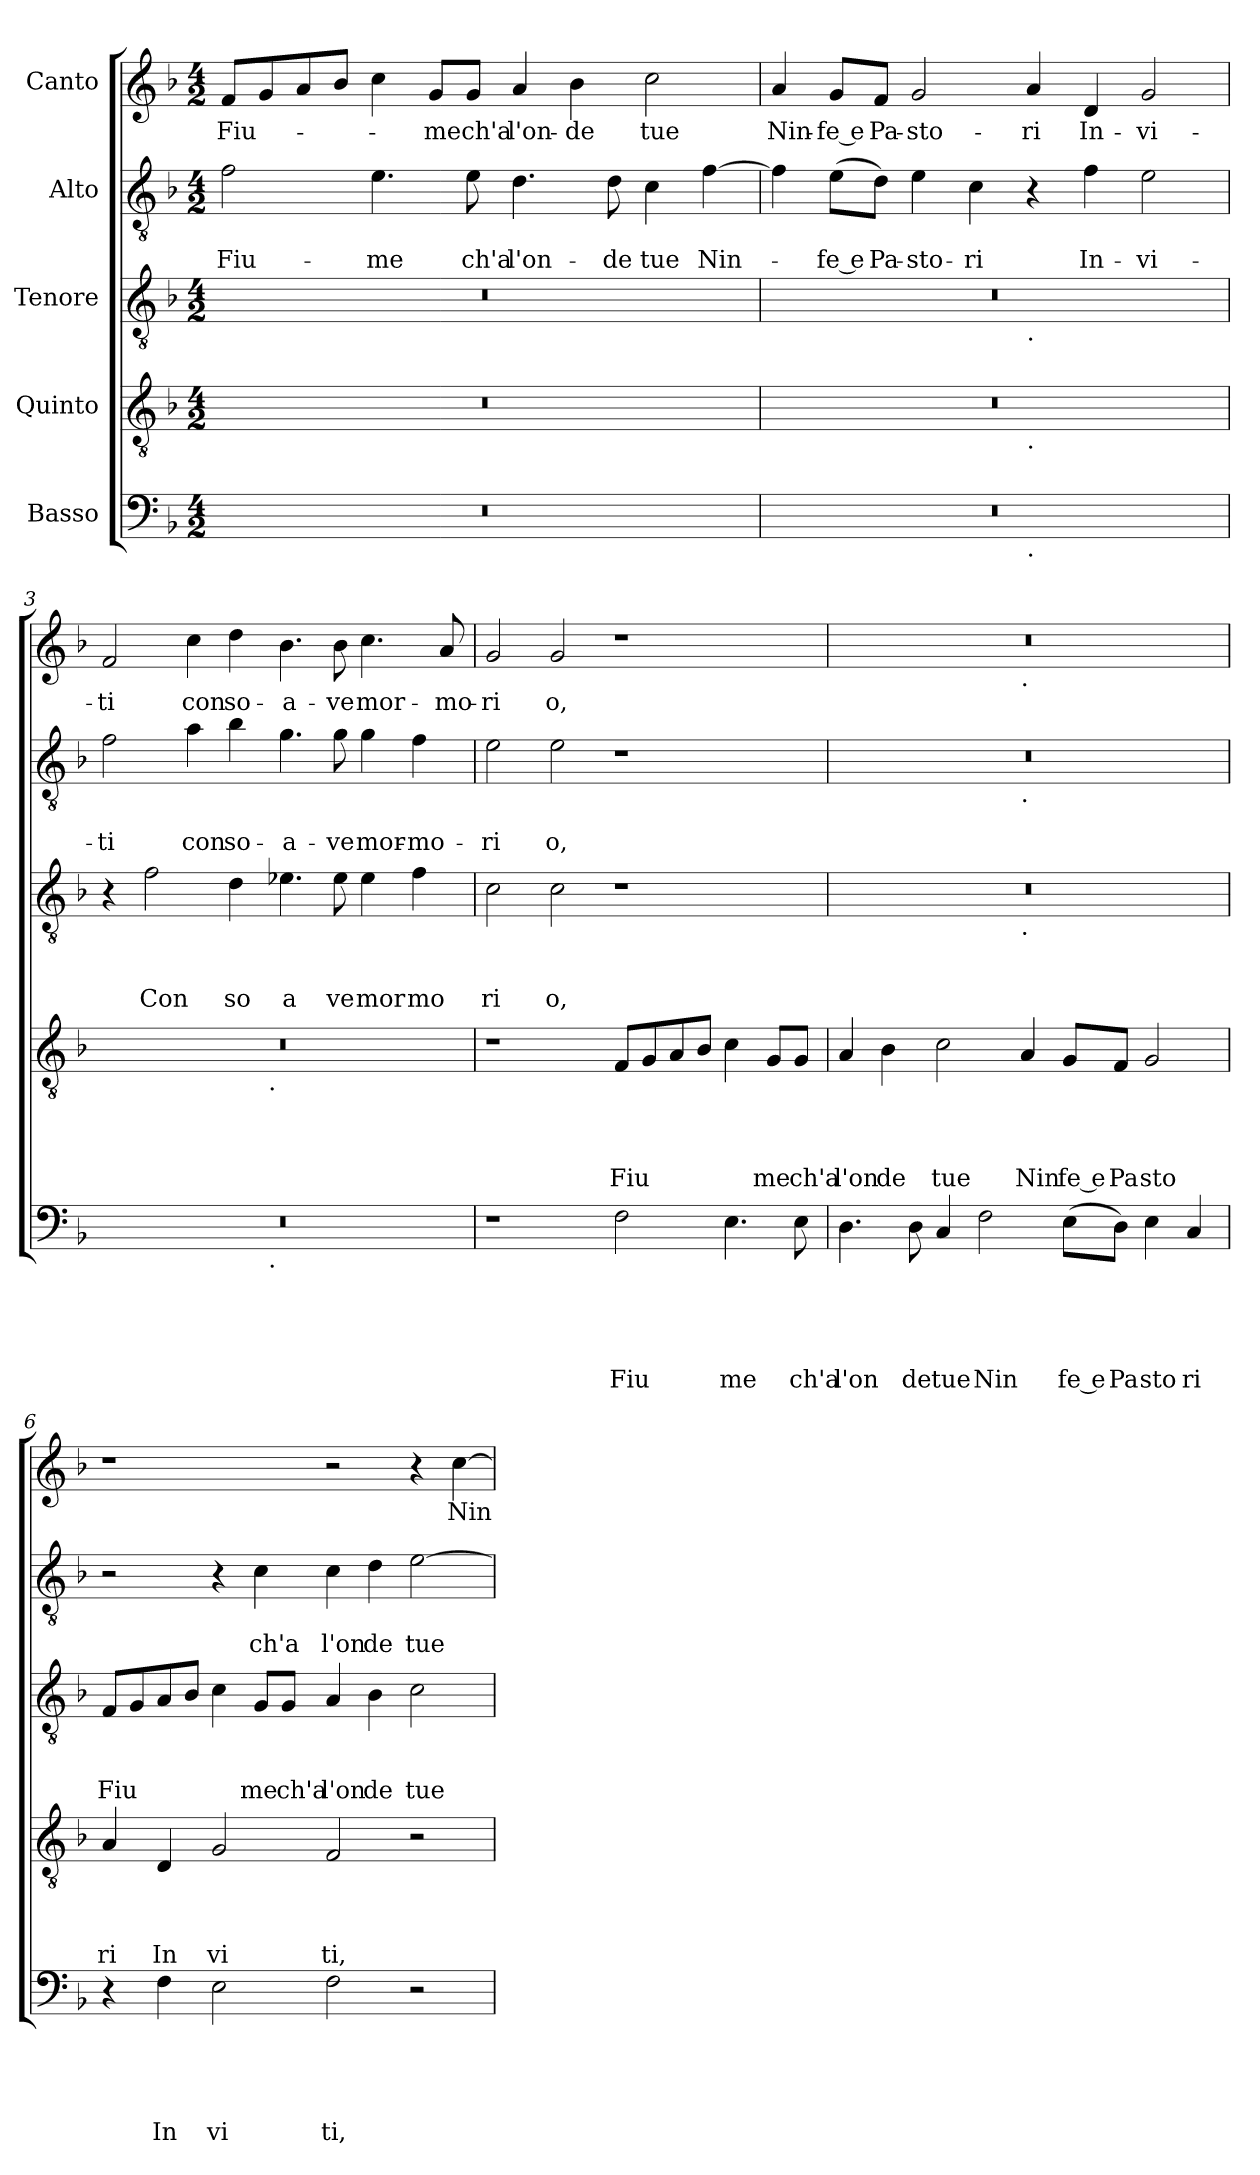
**kern	**text	**text	**text	**text	**text	**kern	**text	**text	**text	**text	**kern	**text	**text	**text	**kern	**text	**text	**kern	**text
*part5	*part5	*part5	*part5	*part5	*part5	*part4	*part4	*part4	*part4	*part4	*part3	*part3	*part3	*part3	*part2	*part2	*part2	*part1	*part1
*staff5	*staff5	*staff5	*staff5	*staff5	*staff5	*staff4	*staff4	*staff4	*staff4	*staff4	*staff3	*staff3	*staff3	*staff3	*staff2	*staff2	*staff2	*staff1	*staff1
*I"Basso	*	*	*	*	*	*I"Quinto	*	*	*	*	*I"Tenore	*	*	*	*I"Alto	*	*	*I"Canto	*
*clefF4	*	*	*	*	*	*clefGv2	*	*	*	*	*clefGv2	*	*	*	*clefGv2	*	*	*clefG2	*
*k[b-]	*	*	*	*	*	*k[b-]	*	*	*	*	*k[b-]	*	*	*	*k[b-]	*	*	*k[b-]	*
*F:	*	*	*	*	*	*F:	*	*	*	*	*F:	*	*	*	*F:	*	*	*F:	*
*M4/2	*	*	*	*	*	*M4/2	*	*	*	*	*M4/2	*	*	*	*M4/2	*	*	*M4/2	*
=1	=1	=1	=1	=1	=1	=1	=1	=1	=1	=1	=1	=1	=1	=1	=1	=1	=1	=1	=1
!	!	!	!	!	!	!	!	!	!	!	!	!	!	!	!	!	!LO:LY:b	!	!LO:LY:b
0r	.	.	.	.	.	0r	.	.	.	.	0r	.	.	.	2f\	.	Fiu-	8f/L	Fiu-
.	.	.	.	.	.	.	.	.	.	.	.	.	.	.	.	.	.	8g/	.
.	.	.	.	.	.	.	.	.	.	.	.	.	.	.	.	.	.	8a/	.
.	.	.	.	.	.	.	.	.	.	.	.	.	.	.	.	.	.	8b-/J	.
!	!	!	!	!	!	!	!	!	!	!	!	!	!	!	!	!	!LO:LY:b	!	!
.	.	.	.	.	.	.	.	.	.	.	.	.	.	.	4.e\	.	-me	4cc\	.
!	!	!	!	!	!	!	!	!	!	!	!	!	!	!	!	!	!	!	!LO:LY:b
.	.	.	.	.	.	.	.	.	.	.	.	.	.	.	.	.	.	8g/L	-me
!	!	!	!	!	!	!	!	!	!	!	!	!	!	!	!	!	!LO:LY:b	!	!LO:LY:b
.	.	.	.	.	.	.	.	.	.	.	.	.	.	.	8e\	.	ch'a	8g/J	ch'a
!	!	!	!	!	!	!	!	!	!	!	!	!	!	!	!	!	!LO:LY:b	!	!LO:LY:b
.	.	.	.	.	.	.	.	.	.	.	.	.	.	.	4.d\	.	l'on-	4a/	l'on-
!	!	!	!	!	!	!	!	!	!	!	!	!	!	!	!	!	!	!	!LO:LY:b
.	.	.	.	.	.	.	.	.	.	.	.	.	.	.	.	.	.	4b-\	-de
!	!	!	!	!	!	!	!	!	!	!	!	!	!	!	!	!	!LO:LY:b	!	!
.	.	.	.	.	.	.	.	.	.	.	.	.	.	.	8d\	.	-de	.	.
!	!	!	!	!	!	!	!	!	!	!	!	!	!	!	!	!	!LO:LY:b	!	!LO:LY:b
.	.	.	.	.	.	.	.	.	.	.	.	.	.	.	4c\	.	tue	2cc\	tue
!	!	!	!	!	!	!	!	!	!	!	!	!	!	!	!	!	!LO:LY:b	!	!
.	.	.	.	.	.	.	.	.	.	.	.	.	.	.	[>4f\	.	Nin-	.	.
=2	=2	=2	=2	=2	=2	=2	=2	=2	=2	=2	=2	=2	=2	=2	=2	=2	=2	=2	=2
!	!	!	!	!	!	!	!	!	!	!	!	!	!	!	!	!	!	!	!LO:LY:b
*^	*	*	*	*	*	*^	*	*	*	*	*^	*	*	*	*	*	*	*	*
0r	1ryy	.	.	.	.	.	0r	1ryy	.	.	.	.	0r	1ryy	.	.	.	4f\]	.	.	4a/	Nin-
!	!	!	!	!	!	!	!	!	!	!	!	!	!	!	!	!	!	!	!	!LO:LY:b:rj	!	!LO:LY:b:rj
.	.	.	.	.	.	.	.	.	.	.	.	.	.	.	.	.	.	(<8e\L	.	-fe e	8g/L	-fe e
!	!	!	!	!	!	!	!	!	!	!	!	!	!	!	!	!	!	!	!	!LO:LY:b	!	!LO:LY:b
.	.	.	.	.	.	.	.	.	.	.	.	.	.	.	.	.	.	8d\J)	.	Pa-	8f/J	Pa-
!	!	!	!	!	!	!	!	!	!	!	!	!	!	!	!	!	!	!	!	!LO:LY:b	!	!LO:LY:b
.	.	.	.	.	.	.	.	.	.	.	.	.	.	.	.	.	.	4e\	.	-sto-	2g/	-sto-
!	!	!	!	!	!	!	!	!	!	!	!	!	!	!	!	!	!	!	!	!LO:LY:b	!	!
.	.	.	.	.	.	.	.	.	.	.	.	.	.	.	.	.	.	4c\	.	-ri	.	.
!	!	!	!	!	!	!	!	!	!	!	!	!	!	!LO:TX:b:t=.	!	!	!	!	!	!	!	!
!	!	!	!	!	!	!	!	!LO:TX:b:t=.	!	!	!	!	!	!	!	!	!	!	!	!	!	!
!	!LO:TX:b:t=.	!	!	!	!	!	!	!	!	!	!	!	!	!	!	!	!	!	!	!	!	!
!	!	!	!	!	!	!	!	!	!	!	!	!	!	!	!	!	!	!	!	!	!	!LO:LY:b
.	1ryy	.	.	.	.	.	.	1ryy	.	.	.	.	.	1ryy	.	.	.	4r	.	.	4a/	-ri
!	!	!	!	!	!	!	!	!	!	!	!	!	!	!	!	!	!	!	!	!LO:LY:b	!	!LO:LY:b
.	.	.	.	.	.	.	.	.	.	.	.	.	.	.	.	.	.	4f\	.	In-	4d/	In-
!	!	!	!	!	!	!	!	!	!	!	!	!	!	!	!	!	!	!	!	!LO:LY:b	!	!LO:LY:b
.	.	.	.	.	.	.	.	.	.	.	.	.	.	.	.	.	.	2e\	.	-vi-	2g/	-vi-
=3	=3	=3	=3	=3	=3	=3	=3	=3	=3	=3	=3	=3	=3	=3	=3	=3	=3	=3	=3	=3	=3	=3
!	!	!	!	!	!	!	!	!	!	!	!	!	!	!	!	!	!	!	!	!LO:LY:b	!	!LO:LY:b
*	*	*	*	*	*	*	*	*	*	*	*	*	*v	*v	*	*	*	*	*	*	*	*
0r	2ryy	.	.	.	.	.	0r	2ryy	.	.	.	.	4r	.	.	.	2f\	.	-ti	2f/	-ti
!	!	!	!	!	!	!	!	!	!	!	!	!	!	!	!	!LO:LY:b	!	!	!	!	!
.	.	.	.	.	.	.	.	.	.	.	.	.	2f\	.	.	Con	.	.	.	.	.
!	!	!	!	!	!	!	!	!	!	!	!	!	!	!	!	!	!	!	!LO:LY:b	!	!LO:LY:b
.	4...ryy	.	.	.	.	.	.	4...ryy	.	.	.	.	.	.	.	.	4a\	.	con	4cc\	con
!	!	!	!	!	!	!	!	!	!	!	!	!	!	!	!	!LO:LY:b	!	!	!LO:LY:b	!	!LO:LY:b
.	.	.	.	.	.	.	.	.	.	.	.	.	4d\	.	.	so	4b-\	.	so-	4dd\	so-
!	!	!	!	!	!	!	!	!LO:TX:b:t=.	!	!	!	!	!	!	!	!	!	!	!	!	!
!	!LO:TX:b:t=.	!	!	!	!	!	!	!	!	!	!	!	!	!	!	!	!	!	!	!	!
.	1ryy	.	.	.	.	.	.	1ryy	.	.	.	.	.	.	.	.	.	.	.	.	.
!	!	!	!	!	!	!	!	!	!	!	!	!	!	!	!	!LO:LY:b	!	!	!LO:LY:b	!	!LO:LY:b
.	.	.	.	.	.	.	.	.	.	.	.	.	4.e-X\	.	.	a	4.g\	.	-a-	4.b-\	-a-
!	!	!	!	!	!	!	!	!	!	!	!	!	!	!	!	!LO:LY:b	!	!	!LO:LY:b	!	!LO:LY:b
.	.	.	.	.	.	.	.	.	.	.	.	.	8e-\	.	.	ve	8g\	.	-ve	8b-\	-ve
!	!	!	!	!	!	!	!	!	!	!	!	!	!	!	!	!LO:LY:b	!	!	!LO:LY:b	!	!LO:LY:b
.	.	.	.	.	.	.	.	.	.	.	.	.	4e-\	.	.	mor	4g\	.	mor-	4.cc\	mor-
!	!	!	!	!	!	!	!	!	!	!	!	!	!	!	!	!LO:LY:b	!	!	!LO:LY:b	!	!
.	.	.	.	.	.	.	.	.	.	.	.	.	4f\	.	.	mo	4f\	.	-mo-	.	.
!	!	!	!	!	!	!	!	!	!	!	!	!	!	!	!	!	!	!	!	!	!LO:LY:b
.	.	.	.	.	.	.	.	.	.	.	.	.	.	.	.	.	.	.	.	8a/	-mo-
.	32ryy	.	.	.	.	.	.	32ryy	.	.	.	.	.	.	.	.	.	.	.	.	.
!!LO:LB:g=z
=4	=4	=4	=4	=4	=4	=4	=4	=4	=4	=4	=4	=4	=4	=4	=4	=4	=4	=4	=4	=4	=4
!	!	!	!	!	!	!	!	!	!	!	!	!	!	!	!	!LO:LY:b	!	!	!LO:LY:b	!	!LO:LY:b
*v	*v	*	*	*	*	*	*	*	*	*	*	*	*	*	*	*	*	*	*	*	*
*	*	*	*	*	*	*v	*v	*	*	*	*	*	*	*	*	*	*	*	*	*
1r	.	.	.	.	.	1r	.	.	.	.	2c\	.	.	ri	2e\	.	-ri	2g/	-ri
!	!	!	!	!	!	!	!	!	!	!	!	!	!	!LO:LY:b	!	!	!LO:LY:b	!	!LO:LY:b
.	.	.	.	.	.	.	.	.	.	.	2c\	.	.	o,	2e\	.	o,	2g/	o,
!	!	!	!	!	!LO:LY:b	!	!	!	!	!LO:LY:b	!	!	!	!	!	!	!	!	!
2F\	.	.	.	.	Fiu	8F/L	.	.	.	Fiu	1r	.	.	.	1r	.	.	1r	.
.	.	.	.	.	.	8G/	.	.	.	.	.	.	.	.	.	.	.	.	.
.	.	.	.	.	.	8A/	.	.	.	.	.	.	.	.	.	.	.	.	.
.	.	.	.	.	.	8B-/J	.	.	.	.	.	.	.	.	.	.	.	.	.
!	!	!	!	!	!LO:LY:b	!	!	!	!	!	!	!	!	!	!	!	!	!	!
4.E\	.	.	.	.	me	4c\	.	.	.	.	.	.	.	.	.	.	.	.	.
!	!	!	!	!	!	!	!	!	!	!LO:LY:b	!	!	!	!	!	!	!	!	!
.	.	.	.	.	.	8G/L	.	.	.	me	.	.	.	.	.	.	.	.	.
!	!	!	!	!	!LO:LY:b	!	!	!	!	!LO:LY:b	!	!	!	!	!	!	!	!	!
8E\	.	.	.	.	ch'a	8G/J	.	.	.	ch'a	.	.	.	.	.	.	.	.	.
=5	=5	=5	=5	=5	=5	=5	=5	=5	=5	=5	=5	=5	=5	=5	=5	=5	=5	=5	=5
!	!	!	!	!	!LO:LY:b	!	!	!	!	!LO:LY:b	!	!	!	!	!	!	!	!	!
*	*	*	*	*	*	*	*	*	*	*	*^	*	*	*	*^	*	*	*^	*
4.D\	.	.	.	.	l'on	4A/	.	.	.	l'on	0r	1ryy	.	.	.	0r	1ryy	.	.	0r	1ryy	.
!	!	!	!	!	!	!	!	!	!	!LO:LY:b	!	!	!	!	!	!	!	!	!	!	!	!
.	.	.	.	.	.	4B-\	.	.	.	de	.	.	.	.	.	.	.	.	.	.	.	.
!	!	!	!	!	!LO:LY:b	!	!	!	!	!	!	!	!	!	!	!	!	!	!	!	!	!
8D\	.	.	.	.	de	.	.	.	.	.	.	.	.	.	.	.	.	.	.	.	.	.
!	!	!	!	!	!LO:LY:b	!	!	!	!	!LO:LY:b	!	!	!	!	!	!	!	!	!	!	!	!
4C/	.	.	.	.	tue	2c\	.	.	.	tue	.	.	.	.	.	.	.	.	.	.	.	.
!	!	!	!	!	!LO:LY:b	!	!	!	!	!	!	!	!	!	!	!	!	!	!	!	!	!
2F\	.	.	.	.	Nin	.	.	.	.	.	.	.	.	.	.	.	.	.	.	.	.	.
!	!	!	!	!	!	!	!	!	!	!	!	!	!	!	!	!	!	!	!	!	!LO:TX:b:t=.	!
!	!	!	!	!	!	!	!	!	!	!	!	!	!	!	!	!	!LO:TX:b:t=.	!	!	!	!	!
!	!	!	!	!	!	!	!	!	!	!	!	!LO:TX:b:t=.	!	!	!	!	!	!	!	!	!	!
!	!	!	!	!	!	!	!	!	!	!LO:LY:b	!	!	!	!	!	!	!	!	!	!	!	!
.	.	.	.	.	.	4A/	.	.	.	Nin	.	1ryy	.	.	.	.	1ryy	.	.	.	1ryy	.
!	!	!	!	!	!LO:LY:b:rj	!	!	!	!	!LO:LY:b:rj	!	!	!	!	!	!	!	!	!	!	!	!
(<8E\L	.	.	.	.	fe e	8G/L	.	.	.	fe e	.	.	.	.	.	.	.	.	.	.	.	.
!	!	!	!	!	!LO:LY:b	!	!	!	!	!LO:LY:b	!	!	!	!	!	!	!	!	!	!	!	!
8D\J)	.	.	.	.	Pa	8F/J	.	.	.	Pa	.	.	.	.	.	.	.	.	.	.	.	.
!	!	!	!	!	!LO:LY:b	!	!	!	!	!LO:LY:b	!	!	!	!	!	!	!	!	!	!	!	!
4E\	.	.	.	.	sto	2G/	.	.	.	sto	.	.	.	.	.	.	.	.	.	.	.	.
!	!	!	!	!	!LO:LY:b	!	!	!	!	!	!	!	!	!	!	!	!	!	!	!	!	!
4C/	.	.	.	.	ri	.	.	.	.	.	.	.	.	.	.	.	.	.	.	.	.	.
=6	=6	=6	=6	=6	=6	=6	=6	=6	=6	=6	=6	=6	=6	=6	=6	=6	=6	=6	=6	=6	=6	=6
!	!	!	!	!	!	!	!	!	!	!LO:LY:b	!	!	!	!	!LO:LY:b	!	!	!	!	!	!	!
*	*	*	*	*	*	*	*	*	*	*	*v	*v	*	*	*	*	*	*	*	*v	*v	*
*	*	*	*	*	*	*	*	*	*	*	*	*	*	*	*v	*v	*	*	*	*
4r	.	.	.	.	.	4A/	.	.	.	ri	8F/L	.	.	Fiu	2r	.	.	1r	.
.	.	.	.	.	.	.	.	.	.	.	8G/	.	.	.	.	.	.	.	.
!	!	!	!	!	!LO:LY:b	!	!	!	!	!LO:LY:b	!	!	!	!	!	!	!	!	!
4F\	.	.	.	.	In	4D/	.	.	.	In	8A/	.	.	.	.	.	.	.	.
.	.	.	.	.	.	.	.	.	.	.	8B-/J	.	.	.	.	.	.	.	.
!	!	!	!	!	!LO:LY:b	!	!	!	!	!LO:LY:b	!	!	!	!	!	!	!	!	!
2E\	.	.	.	.	vi	2G/	.	.	.	vi	4c\	.	.	.	4r	.	.	.	.
!	!	!	!	!	!	!	!	!	!	!	!	!	!	!LO:LY:b	!	!	!LO:LY:b	!	!
.	.	.	.	.	.	.	.	.	.	.	8G/L	.	.	me	4c\	.	ch'a	.	.
!	!	!	!	!	!	!	!	!	!	!	!	!	!	!LO:LY:b	!	!	!	!	!
.	.	.	.	.	.	.	.	.	.	.	8G/J	.	.	ch'a	.	.	.	.	.
!	!	!	!	!	!LO:LY:b	!	!	!	!	!LO:LY:b	!	!	!	!LO:LY:b	!	!	!LO:LY:b	!	!
2F\	.	.	.	.	ti,	2F/	.	.	.	ti,	4A/	.	.	l'on	4c\	.	l'on	2r	.
!	!	!	!	!	!	!	!	!	!	!	!	!	!	!LO:LY:b	!	!	!LO:LY:b	!	!
.	.	.	.	.	.	.	.	.	.	.	4B-\	.	.	de	4d\	.	de	.	.
!	!	!	!	!	!	!	!	!	!	!	!	!	!	!LO:LY:b	!	!	!LO:LY:b	!	!
2r	.	.	.	.	.	2r	.	.	.	.	2c\	.	.	tue	[>2e\	.	tue	4r	.
!	!	!	!	!	!	!	!	!	!	!	!	!	!	!	!	!	!	!	!LO:LY:b
.	.	.	.	.	.	.	.	.	.	.	.	.	.	.	.	.	.	[>4cc\	Nin
=	=	=	=	=	=	=	=	=	=	=	=	=	=	=	=	=	=	=	=
*-	*-	*-	*-	*-	*-	*-	*-	*-	*-	*-	*-	*-	*-	*-	*-	*-	*-	*-	*-
